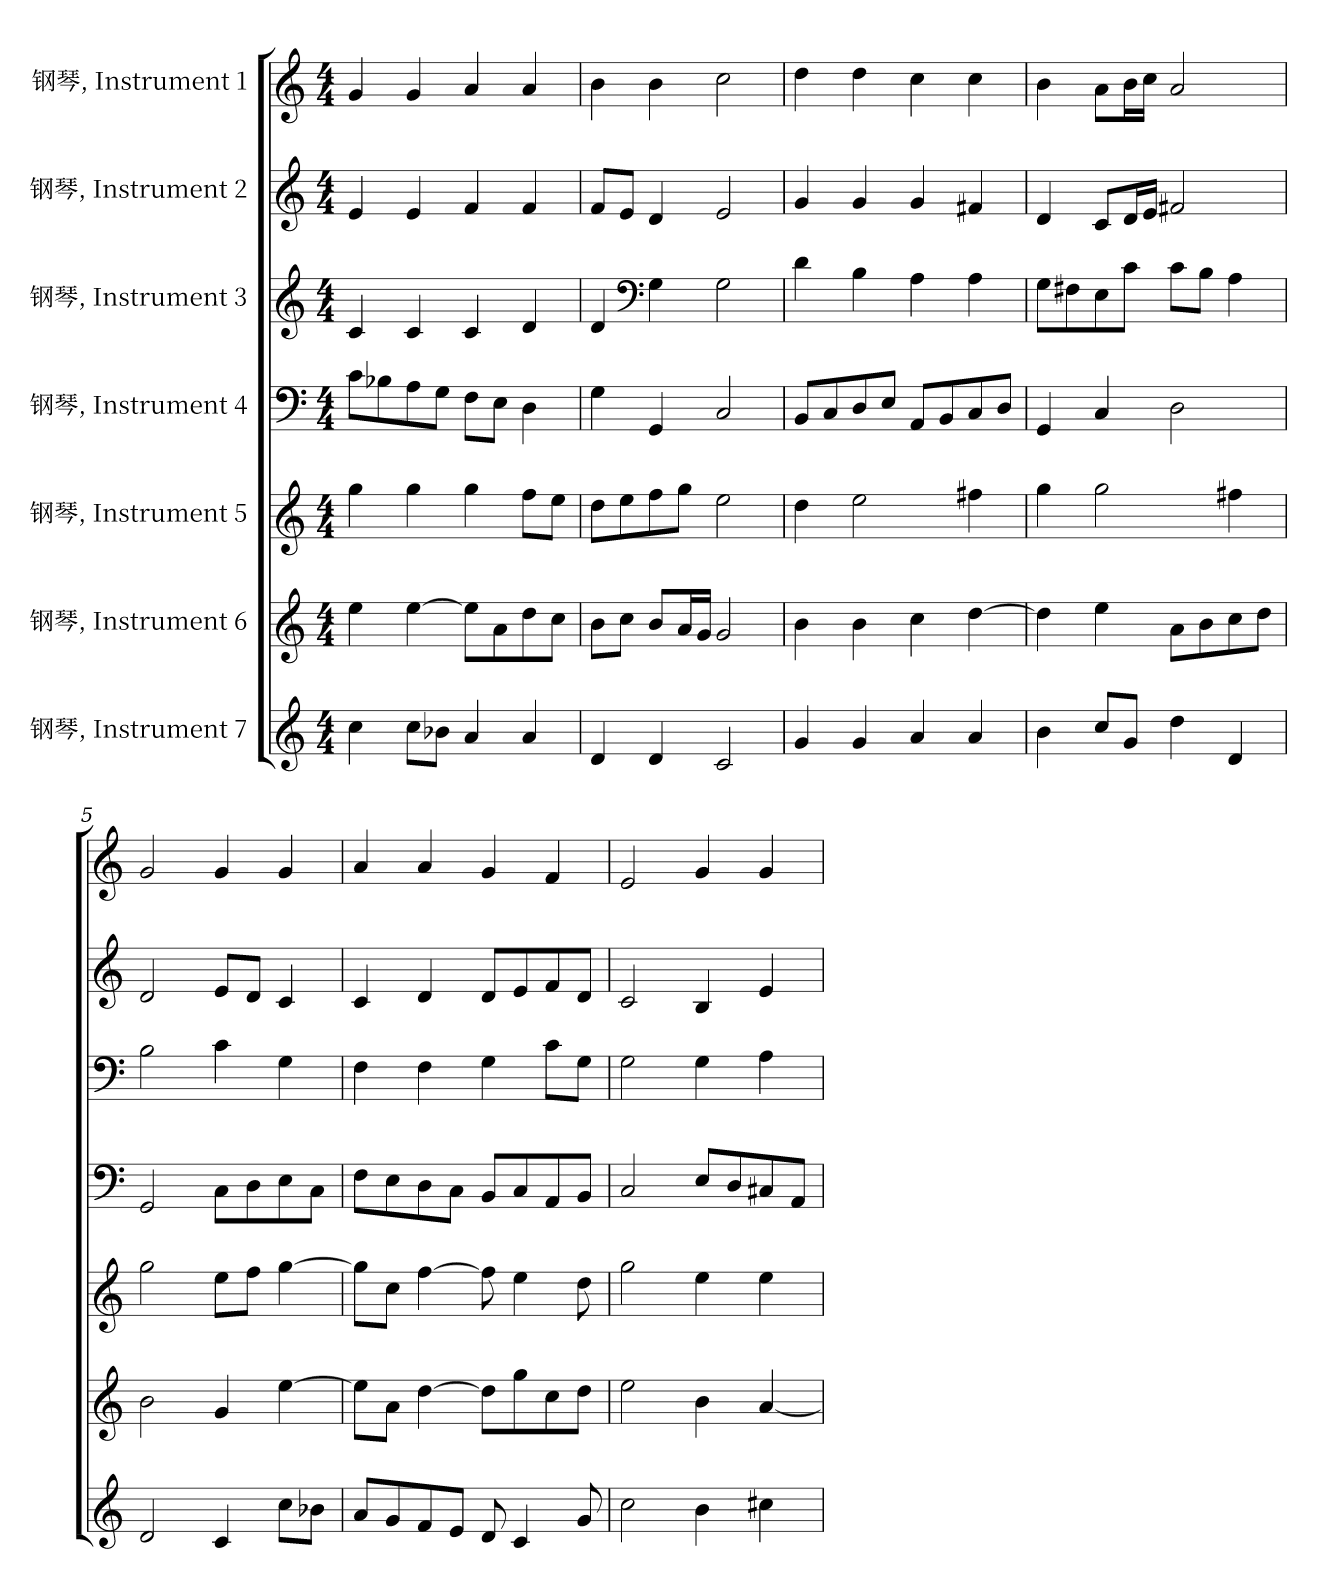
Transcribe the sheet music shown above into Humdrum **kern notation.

**kern	**kern	**kern	**kern	**kern	**kern	**kern
*part7	*part6	*part5	*part4	*part3	*part2	*part1
*staff7	*staff6	*staff5	*staff4	*staff3	*staff2	*staff1
*I"钢琴, Instrument 7	*I"钢琴, Instrument 6	*I"钢琴, Instrument 5	*I"钢琴, Instrument 4	*I"钢琴, Instrument 3	*I"钢琴, Instrument 2	*I"钢琴, Instrument 1
*clefG2	*clefG2	*clefG2	*clefF4	*clefG2	*clefG2	*clefG2
*k[]	*k[]	*k[]	*k[]	*k[]	*k[]	*k[]
*M4/4	*M4/4	*M4/4	*M4/4	*M4/4	*M4/4	*M4/4
*MM88	*MM88	*MM88	*MM88	*MM88	*MM88	*MM88
=1	=1	=1	=1	=1	=1	=1
4cc\	4ee\	4gg\	8c\L	4c/	4e/	4g/
.	.	.	8B-X\	.	.	.
8cc\L	[4ee\	4gg\	8A\	4c/	4e/	4g/
8b-X\J	.	.	8G\J	.	.	.
4a/	8ee\L]	4gg\	8F\L	4c/	4f/	4a/
.	8a\	.	8E\J	.	.	.
4a/	8dd\	8ff\L	4D\	4d/	4f/	4a/
.	8cc\J	8ee\J	.	.	.	.
=2	=2	=2	=2	=2	=2	=2
4d/	8b\L	8dd\L	4G\	4d/	8f/L	4b\
.	8cc\J	8ee\	.	.	8e/J	.
*	*	*	*	*clefF4	*	*
4d/	8b/L	8ff\	4GG/	4G\	4d/	4b\
.	16a/L	8gg\J	.	.	.	.
.	16g/JJ	.	.	.	.	.
2c/	2g/	2ee\	2C/	2G\	2e/	2cc\
=3	=3	=3	=3	=3	=3	=3
4g/	4b\	4dd\	8BB/L	4d\	4g/	4dd\
.	.	.	8C/	.	.	.
4g/	4b\	2ee\	8D/	4B\	4g/	4dd\
.	.	.	8E/J	.	.	.
4a/	4cc\	.	8AA/L	4A\	4g/	4cc\
.	.	.	8BB/	.	.	.
4a/	[4dd\	4ff#X\	8C/	4A\	4f#X/	4cc\
.	.	.	8D/J	.	.	.
=4	=4	=4	=4	=4	=4	=4
4b\	4dd\]	4gg\	4GG/	8G\L	4d/	4b\
.	.	.	.	8F#X\	.	.
8cc/L	4ee\	2gg\	4C/	8E\	8c/L	8a\L
8g/J	.	.	.	8c\J	16d/L	16b\L
.	.	.	.	.	16e/JJ	16cc\JJ
4dd\	8a\L	.	2D\	8c\L	2f#X/	2a/
.	8b\	.	.	8B\J	.	.
4d/	8cc\	4ff#X\	.	4A\	.	.
.	8dd\J	.	.	.	.	.
!!LO:PB:g=z
=5	=5	=5	=5	=5	=5	=5
2d/	2b\	2gg\	2GG/	2B\	2d/	2g/
4c/	4g/	8ee\L	8C\L	4c\	8e/L	4g/
.	.	8ff\J	8D\	.	8d/J	.
8cc\L	[4ee\	[4gg\	8E\	4G\	4c/	4g/
8b-X\J	.	.	8C\J	.	.	.
=6	=6	=6	=6	=6	=6	=6
8a/L	8ee\L]	8gg\L]	8F\L	4F\	4c/	4a/
8g/	8a\J	8cc\J	8E\	.	.	.
8f/	[4dd\	[4ff\	8D\	4F\	4d/	4a/
8e/J	.	.	8C\J	.	.	.
8d/	8dd\L]	8ff\]	8BB/L	4G\	8d/L	4g/
4c/	8gg\	4ee\	8C/	.	8e/	.
.	8cc\	.	8AA/	8c\L	8f/	4f/
8g/	8dd\J	8dd\	8BB/J	8G\J	8d/J	.
=7	=7	=7	=7	=7	=7	=7
2cc\	2ee\	2gg\	2C/	2G\	2c/	2e/
4b\	4b\	4ee\	8E/L	4G\	4B/	4g/
.	.	.	8D/	.	.	.
4cc#X\	[4a/	4ee\	8C#X/	4A\	4e/	4g/
.	.	.	8AA/J	.	.	.
=	=	=	=	=	=	=
*-	*-	*-	*-	*-	*-	*-
